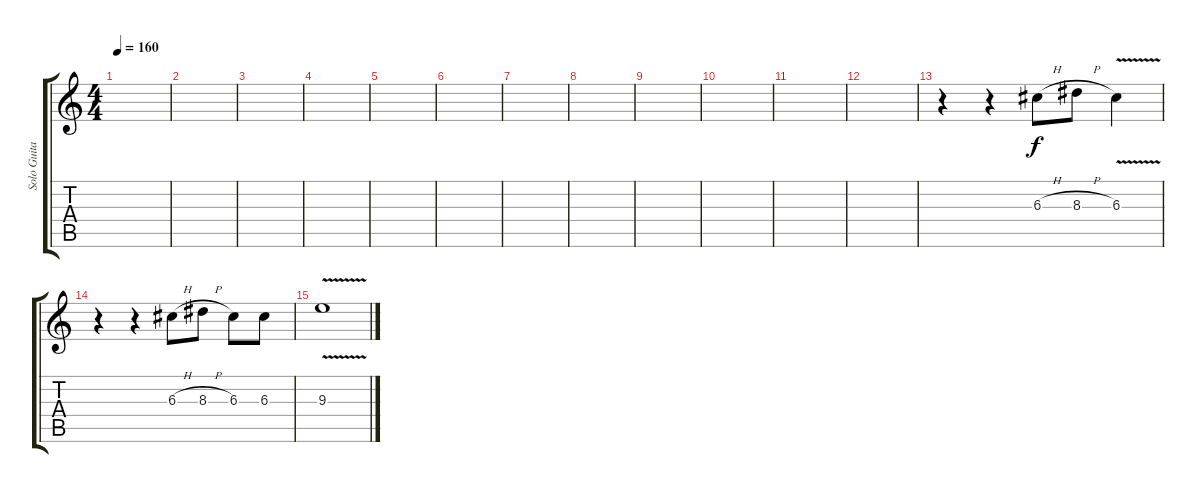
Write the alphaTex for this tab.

\track ("Solo Guitar" "Solo Guita") {instrument distortionguitar}
\staff {score tabs}
\tuning (E4 B3 G3 D3 A2 D2) {hide}
\ts (4 4)
\tempo 160
\clef g2
\ks c
|
|
|
|
|
|
|
|
|
|
|
|
r.4 r.4 6.3{h}.8 8.3{h}.8 6.3{v}.4 |
r.4 r.4 6.3{h}.8 8.3{h}.8 6.3.8 6.3.8 |
9.3{v}.1
